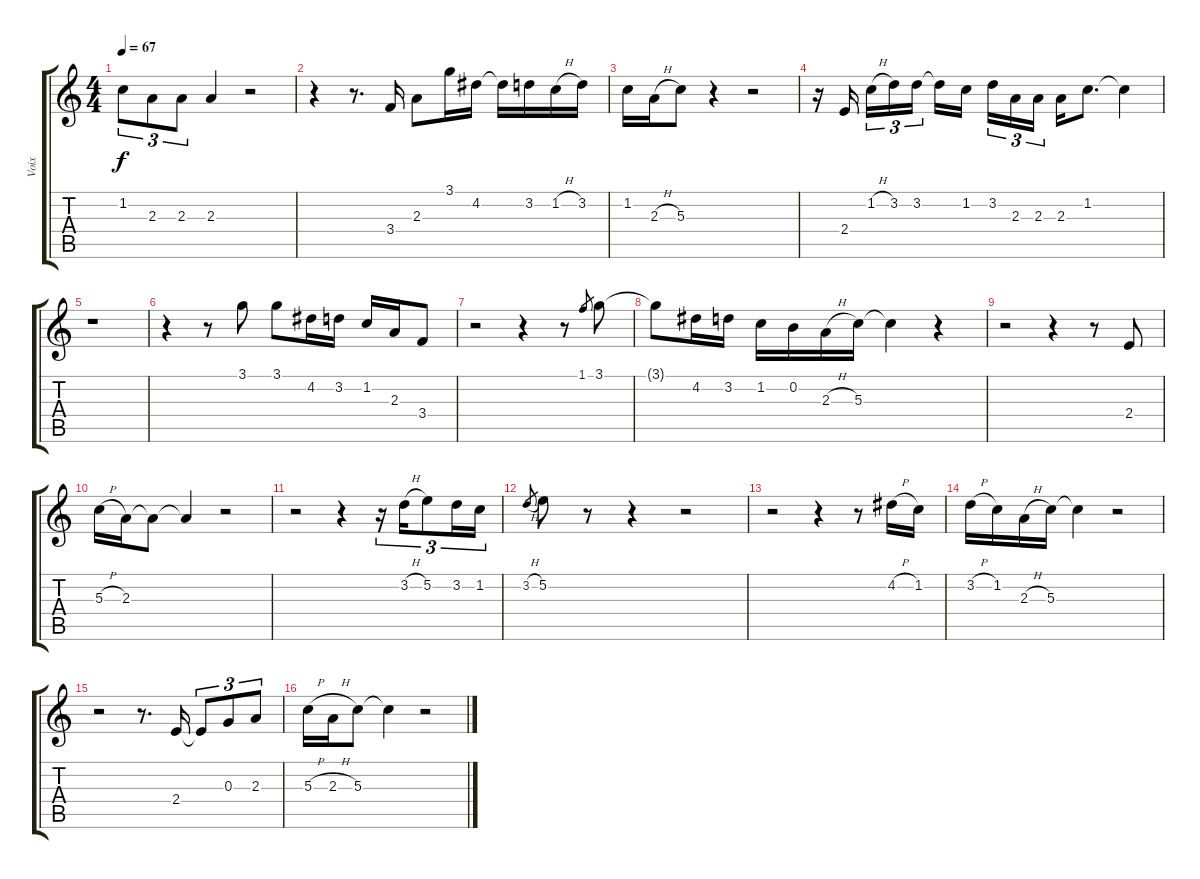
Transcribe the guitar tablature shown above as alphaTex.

\track ("Voix" "Voix") {instrument accordion}
\staff {score tabs}
\tuning (E5 B4 G4 D4 A3 E3) {hide}
\ts (4 4)
\tempo 67
\clef g2
\ks c
1.2{t}.8{tu (3 2) dy f} 2.3.8{tu (3 2)} 2.3.8{tu (3 2)} 2.3.4 r.2 |
r.4 r.8{d} 3.4.16 2.3.8 3.1.16 4.2.16 4.2{t}.16 3.2.16 1.2{h}.16 3.2.16 |
1.2.16 2.3{h}.16 5.3.8 r.4 r.2 |
r.16 2.4.16{beam splitsecondary} 1.2{h}.16{tu (3 2)} 3.2.16{tu (3 2)} 3.2.16{tu (3 2)} 3.2{t}.16 1.2.16{beam splitsecondary} 3.2.16{tu (3 2)} 2.3.16{tu (3 2)} 2.3.16{tu (3 2)} 2.3.16 1.2.8{d} 1.2{t}.4 |
r.1 |
r.4 r.8 3.1.8 3.1.8 4.2.16 3.2.16 1.2.16 2.3.16 3.4.8 |
r.2 r.4 r.8 1.1.8{gr} 3.1.8 |
3.1{t}.8 4.2.16 3.2.16 1.2.16 0.2.16 2.3{h}.16 5.3.16 5.3{t}.4 r.4 |
r.2 r.4 r.8 2.4.8 |
5.3{h}.16 2.3.16 2.3{t}.8 2.3{t}.4 r.2 |
r.2 r.4 r.16{tu (3 2)} 3.2{h}.16{tu (3 2)} 5.2.8{tu (3 2)} 3.2.16{tu (3 2)} 1.2.16{tu (3 2)} |
3.2{h}.8{gr} 5.2.8 r.8 r.4 r.2 |
r.2 r.4 r.8 4.2{h}.16 1.2.16 |
3.2{h}.16 1.2.16 2.3{h}.16 5.3.16 5.3{t}.4 r.2 |
r.2 r.8{d} 2.4.16 2.4{t}.8{tu (3 2)} 0.3.8{tu (3 2)} 2.3.8{tu (3 2)} |
5.3{h}.16 2.3{h}.16 5.3.8 5.3{t}.4 r.2
